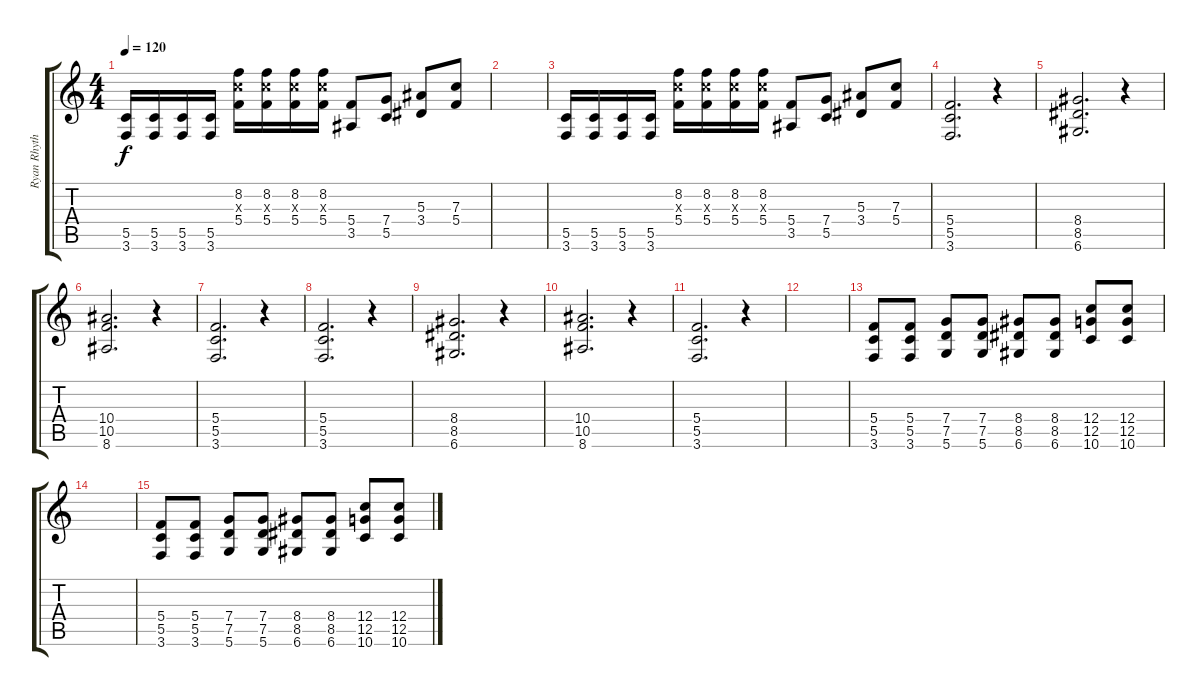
\track ("Ryan Rhythm" "Ryan Rhyth") {instrument distortionguitar}
\staff {score tabs}
\tuning (D4 A3 F3 C3 G2 D2) {hide}
\ts (4 4)
\tempo 120
\clef g2
\ks c
(5.5 3.6).16{dy f} (5.5 3.6).16 (5.5 3.6).16 (5.5 3.6).16 (8.2 7.3{x} 5.4).16 (8.2 7.3{x} 5.4).16 (8.2 7.3{x} 5.4).16 (8.2 7.3{x} 5.4).16 (5.4 3.5).8 (7.4 5.5).8 (5.3 3.4).8 (7.3 5.4).8 |
|
(5.5 3.6).16 (5.5 3.6).16 (5.5 3.6).16 (5.5 3.6).16 (8.2 7.3{x} 5.4).16 (8.2 7.3{x} 5.4).16 (8.2 7.3{x} 5.4).16 (8.2 7.3{x} 5.4).16 (5.4 3.5).8 (7.4 5.5).8 (5.3 3.4).8 (7.3 5.4).8 |
(5.4 5.5 3.6).2{d} r.4 |
(8.4 8.5 6.6).2{d} r.4 |
(10.4 10.5 8.6).2{d} r.4 |
(5.4 5.5 3.6).2{d} r.4 |
(5.4 5.5 3.6).2{d} r.4 |
(8.4 8.5 6.6).2{d} r.4 |
(10.4 10.5 8.6).2{d} r.4 |
(5.4 5.5 3.6).2{d} r.4 |
|
(5.4 5.5 3.6).8 (5.4 5.5 3.6).8 (7.4 7.5 5.6).8 (7.4 7.5 5.6).8 (8.4 8.5 6.6).8 (8.4 8.5 6.6).8 (12.4 12.5 10.6).8 (12.4 12.5 10.6).8 |
|
(5.4 5.5 3.6).8 (5.4 5.5 3.6).8 (7.4 7.5 5.6).8 (7.4 7.5 5.6).8 (8.4 8.5 6.6).8 (8.4 8.5 6.6).8 (12.4 12.5 10.6).8 (12.4 12.5 10.6).8
